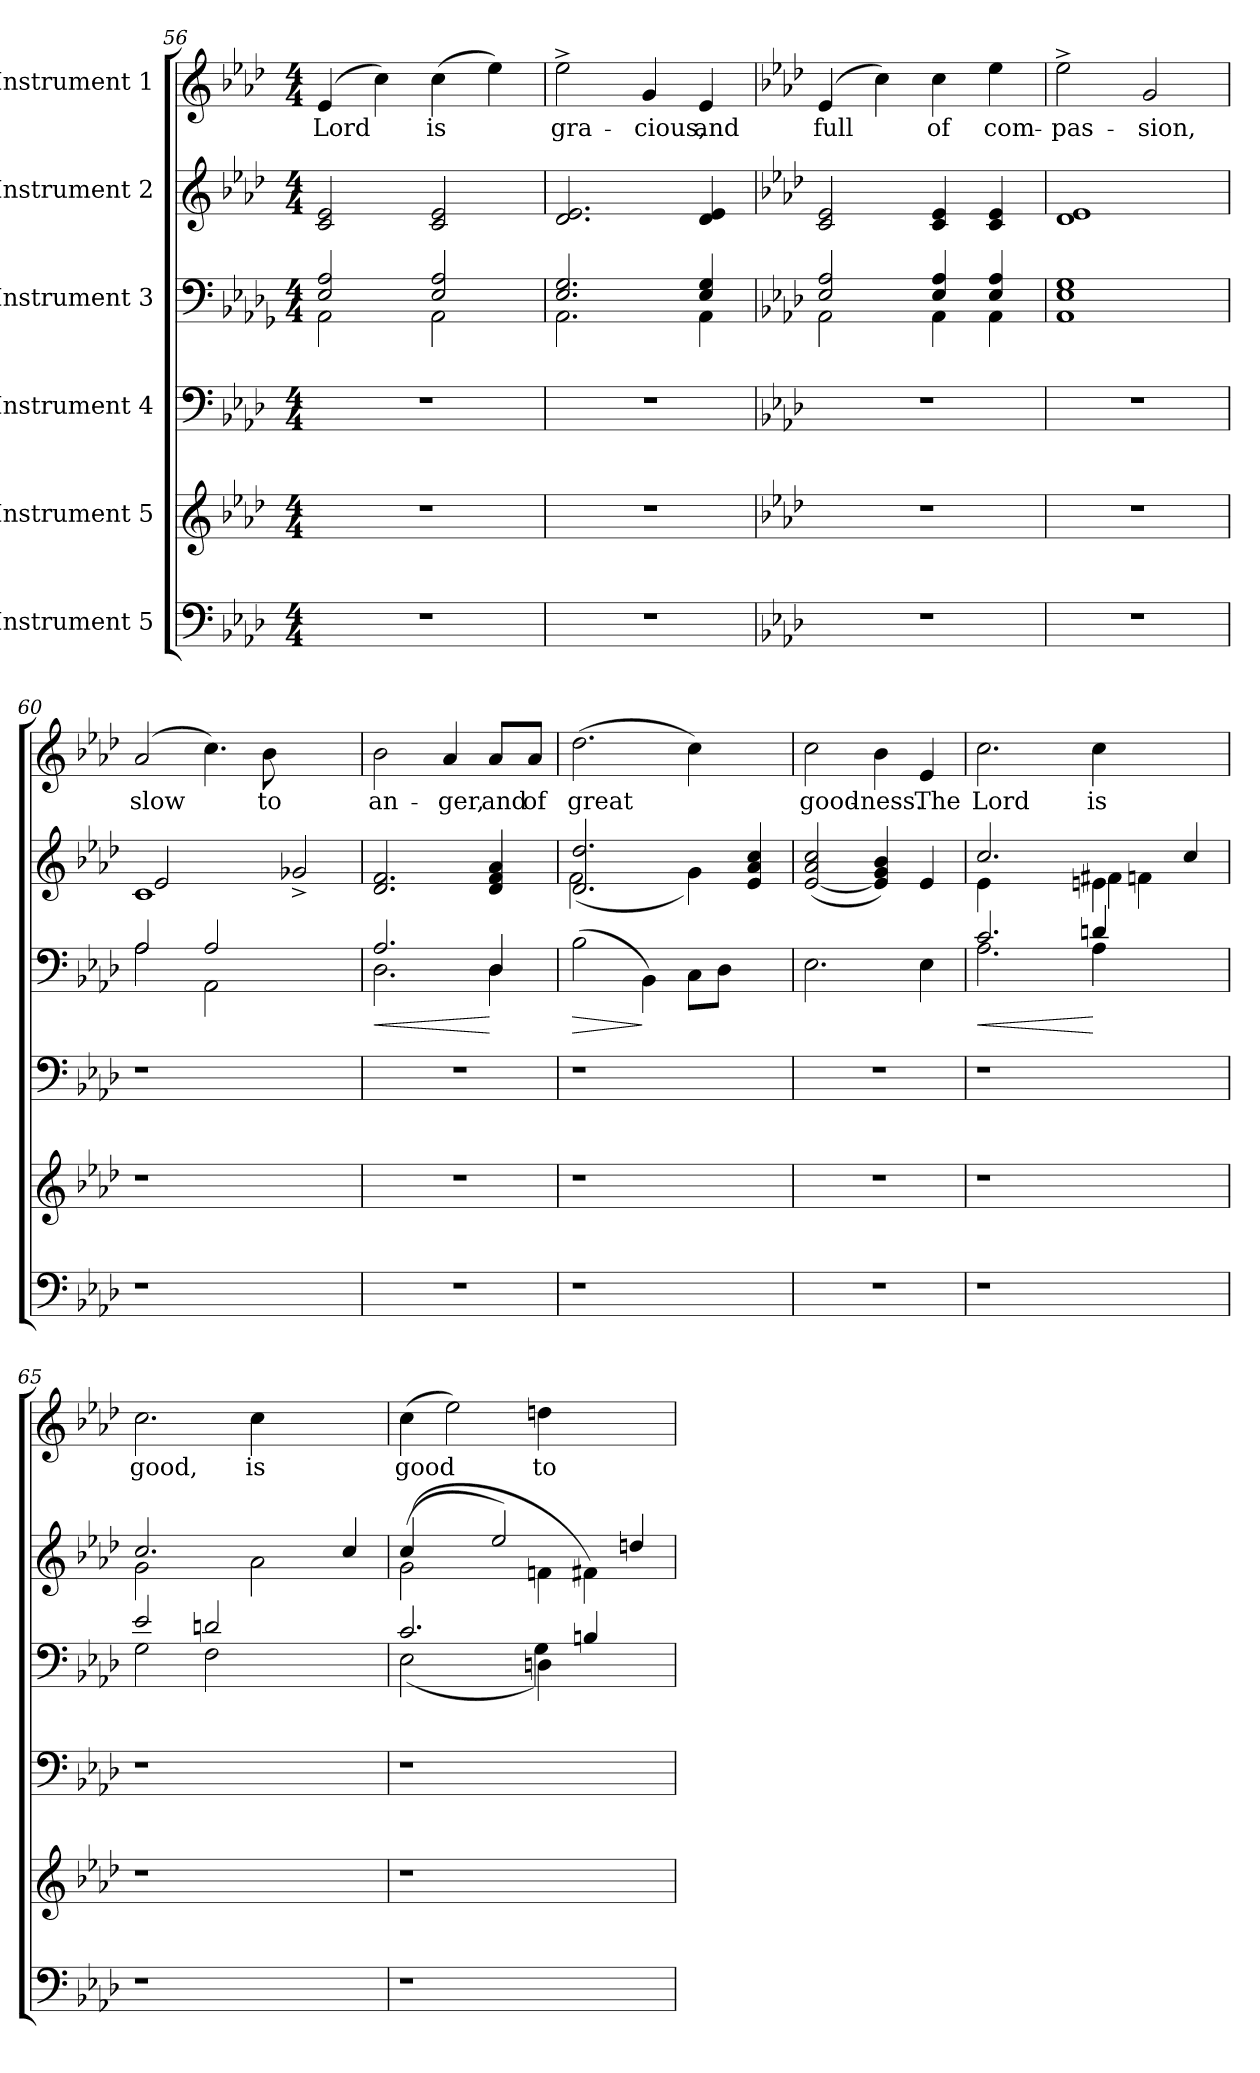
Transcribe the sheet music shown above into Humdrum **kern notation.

**kern	**kern	**kern	**kern	**text	**dynam	**kern	**text	**kern	**text
*part6	*part5	*part4	*part3	*part3	*part3	*part2	*part2	*part1	*part1
*staff6	*staff5	*staff4	*staff3	*staff3	*staff3	*staff2	*staff2	*staff1	*staff1
*I"Instrument 5	*I"Instrument 5	*I"Instrument 4	*I"Instrument 3	*	*	*I"Instrument 2	*	*I"Instrument 1	*
*clefF4	*clefG2	*clefF4	*clefF4	*	*	*clefG2	*	*clefG2	*
*k[b-e-a-d-]	*k[b-e-a-d-]	*k[b-e-a-d-]	*k[b-e-a-d-g-]	*	*	*k[b-e-a-d-]	*	*k[b-e-a-d-]	*
*A-:	*A-:	*A-:	*D-:	*	*	*A-:	*	*A-:	*
*M4/4	*M4/4	*M4/4	*M4/4	*	*	*M4/4	*	*M4/4	*
=56	=56	=56	=56	=56	=56	=56	=56	=56	=56
*	*	*	*^	*	*	*	*	*	*
!	!	!	!	!	!LO:LY:b:cj	!	!	!LO:LY:b:cj	!	!LO:LY:b:cj
1r	1r	1r	2A-/ 2E-/	2AA-\	.	.	2e-/ 2c/	.	(<4e-/	Lord
!	!	!	!	!	!	!	!	!	!	!LO:LY:b:cj
.	.	.	.	.	.	.	.	.	4cc\)	.
!	!	!	!	!	!LO:LY:b:cj	!	!	!LO:LY:b:cj	!	!LO:LY:b:cj
.	.	.	2A-/ 2E-/	2AA-\	.	.	2e-/ 2c/	.	(>4cc\	is
!	!	!	!	!	!	!	!	!	!	!LO:LY:b:cj
.	.	.	.	.	.	.	.	.	4ee-\)	.
=57	=57	=57	=57	=57	=57	=57	=57	=57	=57	=57
!	!	!	!	!	!LO:LY:b:cj	!	!	!LO:LY:b:cj	!	!LO:LY:b:cj
1r	1r	1r	2.G-/ 2.E-/	2.AA-\	.	.	2.d-/ 2.e-/	.	2ee-^>\	gra-
!	!	!	!	!	!	!	!	!	!	!LO:LY:b:cj
.	.	.	.	.	.	.	.	.	4g/	-cious,
!	!	!	!	!	!LO:LY:b:cj	!	!	!LO:LY:b:cj	!	!LO:LY:b:cj
.	.	.	4G-/ 4E-/	4AA-\	.	.	4d-/ 4e-/	.	4e-/	and
!!LO:LB:g=z
=58	=58	=58	=58	=58	=58	=58	=58	=58	=58	=58
*	*	*	*k[b-e-a-d-]	*	*	*	*	*	*	*
*	*	*	*A-:	*	*	*	*	*	*	*
!	!	!	!	!	!LO:LY:b:cj	!	!	!LO:LY:b:cj	!	!LO:LY:b:cj
1r	1r	1r	2A-/ 2E-/	2AA-\	.	.	2e-/ 2c/	.	(<4e-/	full
!	!	!	!	!	!	!	!	!	!	!LO:LY:b:cj
.	.	.	.	.	.	.	.	.	4cc\)	.
!	!	!	!	!	!LO:LY:b:cj	!	!	!LO:LY:b:cj	!	!LO:LY:b:cj
.	.	.	4A-/ 4E-/	4AA-\	.	.	4e-/ 4c/	.	4cc\	of
!	!	!	!	!	!LO:LY:b:cj	!	!	!LO:LY:b:cj	!	!LO:LY:b:cj
.	.	.	4A-/ 4E-/	4AA-\	.	.	4e-/ 4c/	.	4ee-\	com-
=59	=59	=59	=59	=59	=59	=59	=59	=59	=59	=59
!	!	!	!	!	!LO:LY:b:cj	!	!	!LO:LY:b:cj	!	!LO:LY:b:cj
*	*	*	*v	*v	*	*	*	*	*	*
1r	1r	1r	1G 1E- 1AA-	.	.	1d- 1e-	.	2ee-^>\	-pas-
!	!	!	!	!	!	!	!	!	!LO:LY:b:cj
.	.	.	.	.	.	.	.	2g/	-sion,
=60	=60	=60	=60	=60	=60	=60	=60	=60	=60
*	*	*	*^	*	*	*	*	*	*
!	!	!	!	!	!LO:LY:b:cj	!	!	!LO:LY:b:cj	!	!LO:LY:b:cj
*	*	*	*	*	*	*	*^	*	*	*
1r	1r	1r	2A-/	2A-\	.	.	1c	2e-/	.	(<2a-/	slow
!	!	!	!	!	!LO:LY:b:cj	!	!	!	!	!	!LO:LY:b:cj
.	.	.	2A-/	2AA-\	.	.	.	1ryy	.	4.cc\)	.
!	!	!	!	!	!	!	!	!	!	!	!LO:LY:b:cj
.	.	.	.	.	.	.	.	.	.	8b-\	to
!	!	!	!	!	!	!	!	!	!LO:LY:b:cj	!	!
2ryy	2ryy	2ryy	2ryy	2ryy	.	.	2g-X^>/	.	.	2ryy	.
*	*	*	*	*	*	*	*v	*v	*	*	*
=61	=61	=61	=61	=61	=61	=61	=61	=61	=61	=61
!	!	!	!	!	!LO:LY:b:cj	!LO:HP:b	!	!LO:LY:b:cj	!	!LO:LY:b:cj
1r	1r	1r	2.A-/	2.D-\	.	<	2.f/ 2.d-/	.	2b-\	an-
!	!	!	!	!	!	!	!	!	!	!LO:LY:b:cj
.	.	.	.	.	.	.	.	.	4a-/	-ger,
!	!	!	!	!	!LO:LY:b:cj	!	!	!LO:LY:b:cj	!	!LO:LY:b:cj
.	.	.	4D-/	4D-\	.	[	4a-/ 4f/ 4d-/	.	8a-/L	and
!	!	!	!	!	!	!	!	!	!	!LO:LY:b:cj
.	.	.	.	.	.	.	.	.	8a-/J	of
*	*	*	*v	*v	*	*	*	*	*	*
=62	=62	=62	=62	=62	=62	=62	=62	=62	=62
!	!	!	!	!LO:LY:b:cj	!LO:HP:b	!	!LO:LY:b:cj	!	!LO:LY:b:cj
*	*	*	*	*	*	*^	*	*	*
1r	1r	1r	(>2B-\	.	>	2.dd-/ 2.d-/	(<2f\	.	(>2.dd-\	great
!	!	!	!	!LO:LY:b:cj	!	!	!	!	!	!
.	.	.	4BB-\)	.	]	.	2.ryy	.	.	.
!	!	!	!	!LO:LY:b:cj	!	!	!	!LO:LY:b:cj	!	!LO:LY:b:cj
.	.	.	8C\L	.	.	4g\)	.	.	4cc\)	.
!	!	!	!	!LO:LY:b:cj	!	!	!	!	!	!
.	.	.	8D-\J	.	.	.	.	.	.	.
!	!	!	!	!	!	!	!	!LO:LY:b:cj	!	!
4ryy	4ryy	4ryy	4ryy	.	.	4cc/ 4a-/ 4e-/	.	.	4ryy	.
*	*	*	*	*	*	*v	*v	*	*	*
=63	=63	=63	=63	=63	=63	=63	=63	=63	=63
!	!	!	!	!LO:LY:b:cj	!	!	!LO:LY:b:cj	!	!LO:LY:b:cj
1r	1r	1r	2.E-\	.	.	(>2cc/ 2a-/ [<2e-/	.	2cc\	good-
!	!	!	!	!	!	!	!LO:LY:b:cj	!	!LO:LY:b:cj
.	.	.	.	.	.	4b-/ 4g/ 4e-/])	.	4b-\	-ness.
!	!	!	!	!LO:LY:b:cj	!	!	!LO:LY:b:cj	!	!LO:LY:b:cj
.	.	.	4E-\	.	.	4e-/	.	4e-/	The
!!LO:LB:g=z
=64	=64	=64	=64	=64	=64	=64	=64	=64	=64
!	!	!	!	!LO:LY:b:cj	!LO:HP:b	!	!LO:LY:b:cj	!	!LO:LY:b:cj
*	*	*	*^	*	*	*^	*	*	*
1r	1r	1r	2.c/	2.A-\	.	<	2.cc/	4e-\	.	2.cc\	Lord
.	.	.	.	.	.	.	.	2ryy	.	.	.
!	!	!	!	!	!LO:LY:b:cj	!	!	!	!LO:LY:b:cj	!	!
!	!	!	!	!	!	!	!	!	!LO:LY:b:cj	!	!LO:LY:b:cj
.	.	.	4dn/	4A-\	.	[	4en\	4f#X\	.	4cc\	is
!	!	!	!	!	!	!	!	!	!LO:LY:b:cj	!	!
2ryy	2ryy	2ryy	2ryy	2ryy	.	.	4f\	2ryy	.	2ryy	.
.	.	.	.	.	.	.	4cc/	.	.	.	.
=65	=65	=65	=65	=65	=65	=65	=65	=65	=65	=65	=65
!	!	!	!	!	!LO:LY:b:cj	!	!	!	!LO:LY:b:cj	!	!LO:LY:b:cj
1r	1r	1r	2e-/	2G\	.	.	2.cc/	2g\	.	2.cc\	good,
!	!	!	!	!	!LO:LY:b:cj	!	!	!	!	!	!
.	.	.	2dn/	2F\	.	.	.	1ryy	.	.	.
!	!	!	!	!	!	!	!	!	!	!	!LO:LY:b:cj
.	.	.	.	.	.	.	2a-\	.	.	4cc\	is
2ryy	2ryy	2ryy	2ryy	2ryy	.	.	.	.	.	2ryy	.
!	!	!	!	!	!	!	!	!	!LO:LY:b:cj	!	!
.	.	.	.	.	.	.	4cc/	.	.	.	.
=66	=66	=66	=66	=66	=66	=66	=66	=66	=66	=66	=66
!	!	!	!	!	!LO:LY:b:cj	!	!	!	!LO:LY:b:cj	!	!LO:LY:b:cj
1r	1r	1r	2.c/	(<2E-\	.	.	(<2g\	(>4cc/	.	(>4cc\	good
!	!	!	!	!	!	!	!	!	!	!	!LO:LY:b:cj
.	.	.	.	.	.	.	.	2ryy	.	2ee-\)	.
.	.	.	.	4ryy	.	.	2ee-/)	.	.	.	.
!	!	!	!	!	!LO:LY:b:cj	!	!	!	!	!	!
!	!	!	!	!	!LO:LY:b:cj	!	!	!	!LO:LY:b:cj	!	!LO:LY:b:cj
.	.	.	4Dn\)	4G\	.	.	.	4fn\	.	4ddn\	to
!	!	!	!	!	!	!	!	!	!LO:LY:b:cj	!	!
2ryy	2ryy	2ryy	4Bn/	4ryy	.	.	4f#X\)	2ryy	.	2ryy	.
.	.	.	4ryy	4ryy	.	.	4ddn/	.	.	.	.
*	*	*	*v	*v	*	*	*	*	*	*	*
*	*	*	*	*	*	*v	*v	*	*	*
=	=	=	=	=	=	=	=	=	=
*-	*-	*-	*-	*-	*-	*-	*-	*-	*-
